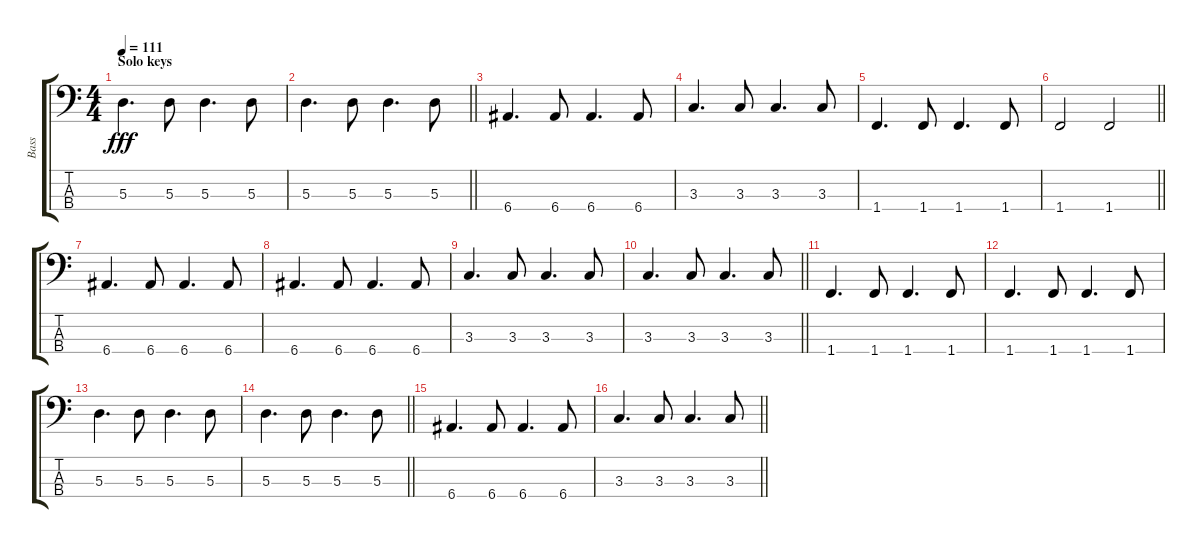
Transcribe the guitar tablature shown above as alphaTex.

\track ("Bass" "Bass") {instrument electricbassfinger}
\staff {score tabs}
\tuning (G2 D2 A1 E1) {hide}
\ts (4 4)
\section ("" "Solo keys")
\tempo 111
\clef f4
\ks c
5.3.4{d dy fff} 5.3.8 5.3.4{d} 5.3.8 |
\barLineRight lightlight
5.3.4{d} 5.3.8 5.3.4{d} 5.3.8 |
6.4.4{d} 6.4.8 6.4.4{d} 6.4.8 |
3.3.4{d} 3.3.8 3.3.4{d} 3.3.8 |
1.4.4{d} 1.4.8 1.4.4{d} 1.4.8 |
\barLineRight lightlight
1.4.2 1.4.2 |
6.4.4{d} 6.4.8 6.4.4{d} 6.4.8 |
6.4.4{d} 6.4.8 6.4.4{d} 6.4.8 |
3.3.4{d} 3.3.8 3.3.4{d} 3.3.8 |
\barLineRight lightlight
3.3.4{d} 3.3.8 3.3.4{d} 3.3.8 |
1.4.4{d} 1.4.8 1.4.4{d} 1.4.8 |
1.4.4{d} 1.4.8 1.4.4{d} 1.4.8 |
5.3.4{d} 5.3.8 5.3.4{d} 5.3.8 |
\barLineRight lightlight
5.3.4{d} 5.3.8 5.3.4{d} 5.3.8 |
6.4.4{d} 6.4.8 6.4.4{d} 6.4.8 |
\barLineRight lightlight
3.3.4{d} 3.3.8 3.3.4{d} 3.3.8
